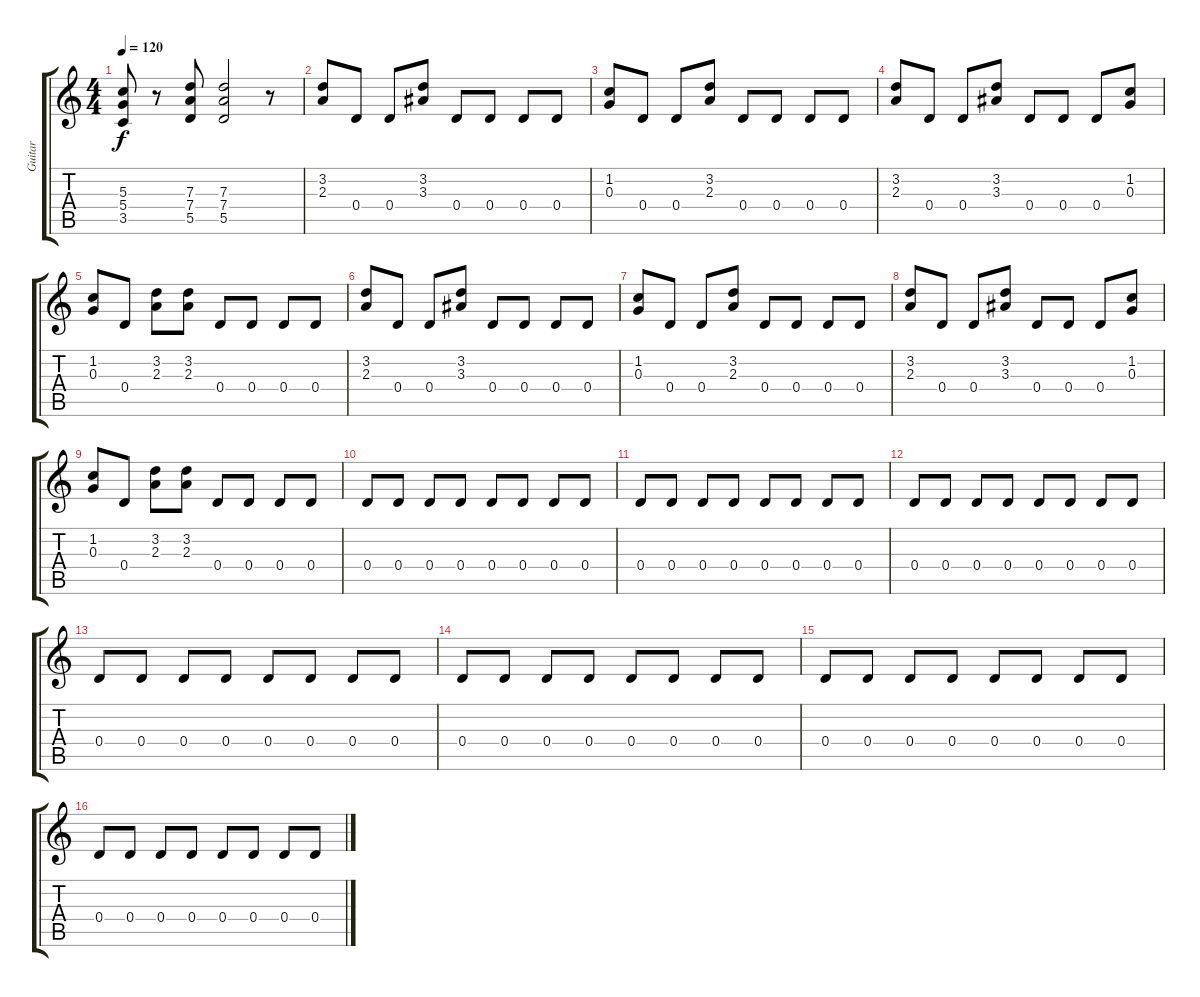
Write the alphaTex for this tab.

\track ("Guitar" "Guitar") {instrument distortionguitar}
\staff {score tabs}
\tuning (E4 B3 G3 D3 A2 E2) {hide}
\ts (4 4)
\tempo 120
\clef g2
\ks c
(5.3 5.4 3.5).8{dy f} r.8 (7.3 7.4 5.5).8 (7.3 7.4 5.5).2 r.8 |
(3.2 2.3).8 0.4.8 0.4.8 (3.2 3.3).8 0.4.8 0.4.8 0.4.8 0.4.8 |
(1.2 0.3).8 0.4.8 0.4.8 (3.2 2.3).8 0.4.8 0.4.8 0.4.8 0.4.8 |
(3.2 2.3).8 0.4.8 0.4.8 (3.2 3.3).8 0.4.8 0.4.8 0.4.8 (1.2 0.3).8 |
(1.2 0.3).8 0.4.8 (3.2 2.3).8 (3.2 2.3).8 0.4.8 0.4.8 0.4.8 0.4.8 |
(3.2 2.3).8 0.4.8 0.4.8 (3.2 3.3).8 0.4.8 0.4.8 0.4.8 0.4.8 |
(1.2 0.3).8 0.4.8 0.4.8 (3.2 2.3).8 0.4.8 0.4.8 0.4.8 0.4.8 |
(3.2 2.3).8 0.4.8 0.4.8 (3.2 3.3).8 0.4.8 0.4.8 0.4.8 (1.2 0.3).8 |
(1.2 0.3).8 0.4.8 (3.2 2.3).8 (3.2 2.3).8 0.4.8 0.4.8 0.4.8 0.4.8 |
0.4.8 0.4.8 0.4.8 0.4.8 0.4.8 0.4.8 0.4.8 0.4.8 |
0.4.8 0.4.8 0.4.8 0.4.8 0.4.8 0.4.8 0.4.8 0.4.8 |
0.4.8 0.4.8 0.4.8 0.4.8 0.4.8 0.4.8 0.4.8 0.4.8 |
0.4.8 0.4.8 0.4.8 0.4.8 0.4.8 0.4.8 0.4.8 0.4.8 |
0.4.8 0.4.8 0.4.8 0.4.8 0.4.8 0.4.8 0.4.8 0.4.8 |
0.4.8 0.4.8 0.4.8 0.4.8 0.4.8 0.4.8 0.4.8 0.4.8 |
0.4.8 0.4.8 0.4.8 0.4.8 0.4.8 0.4.8 0.4.8 0.4.8
